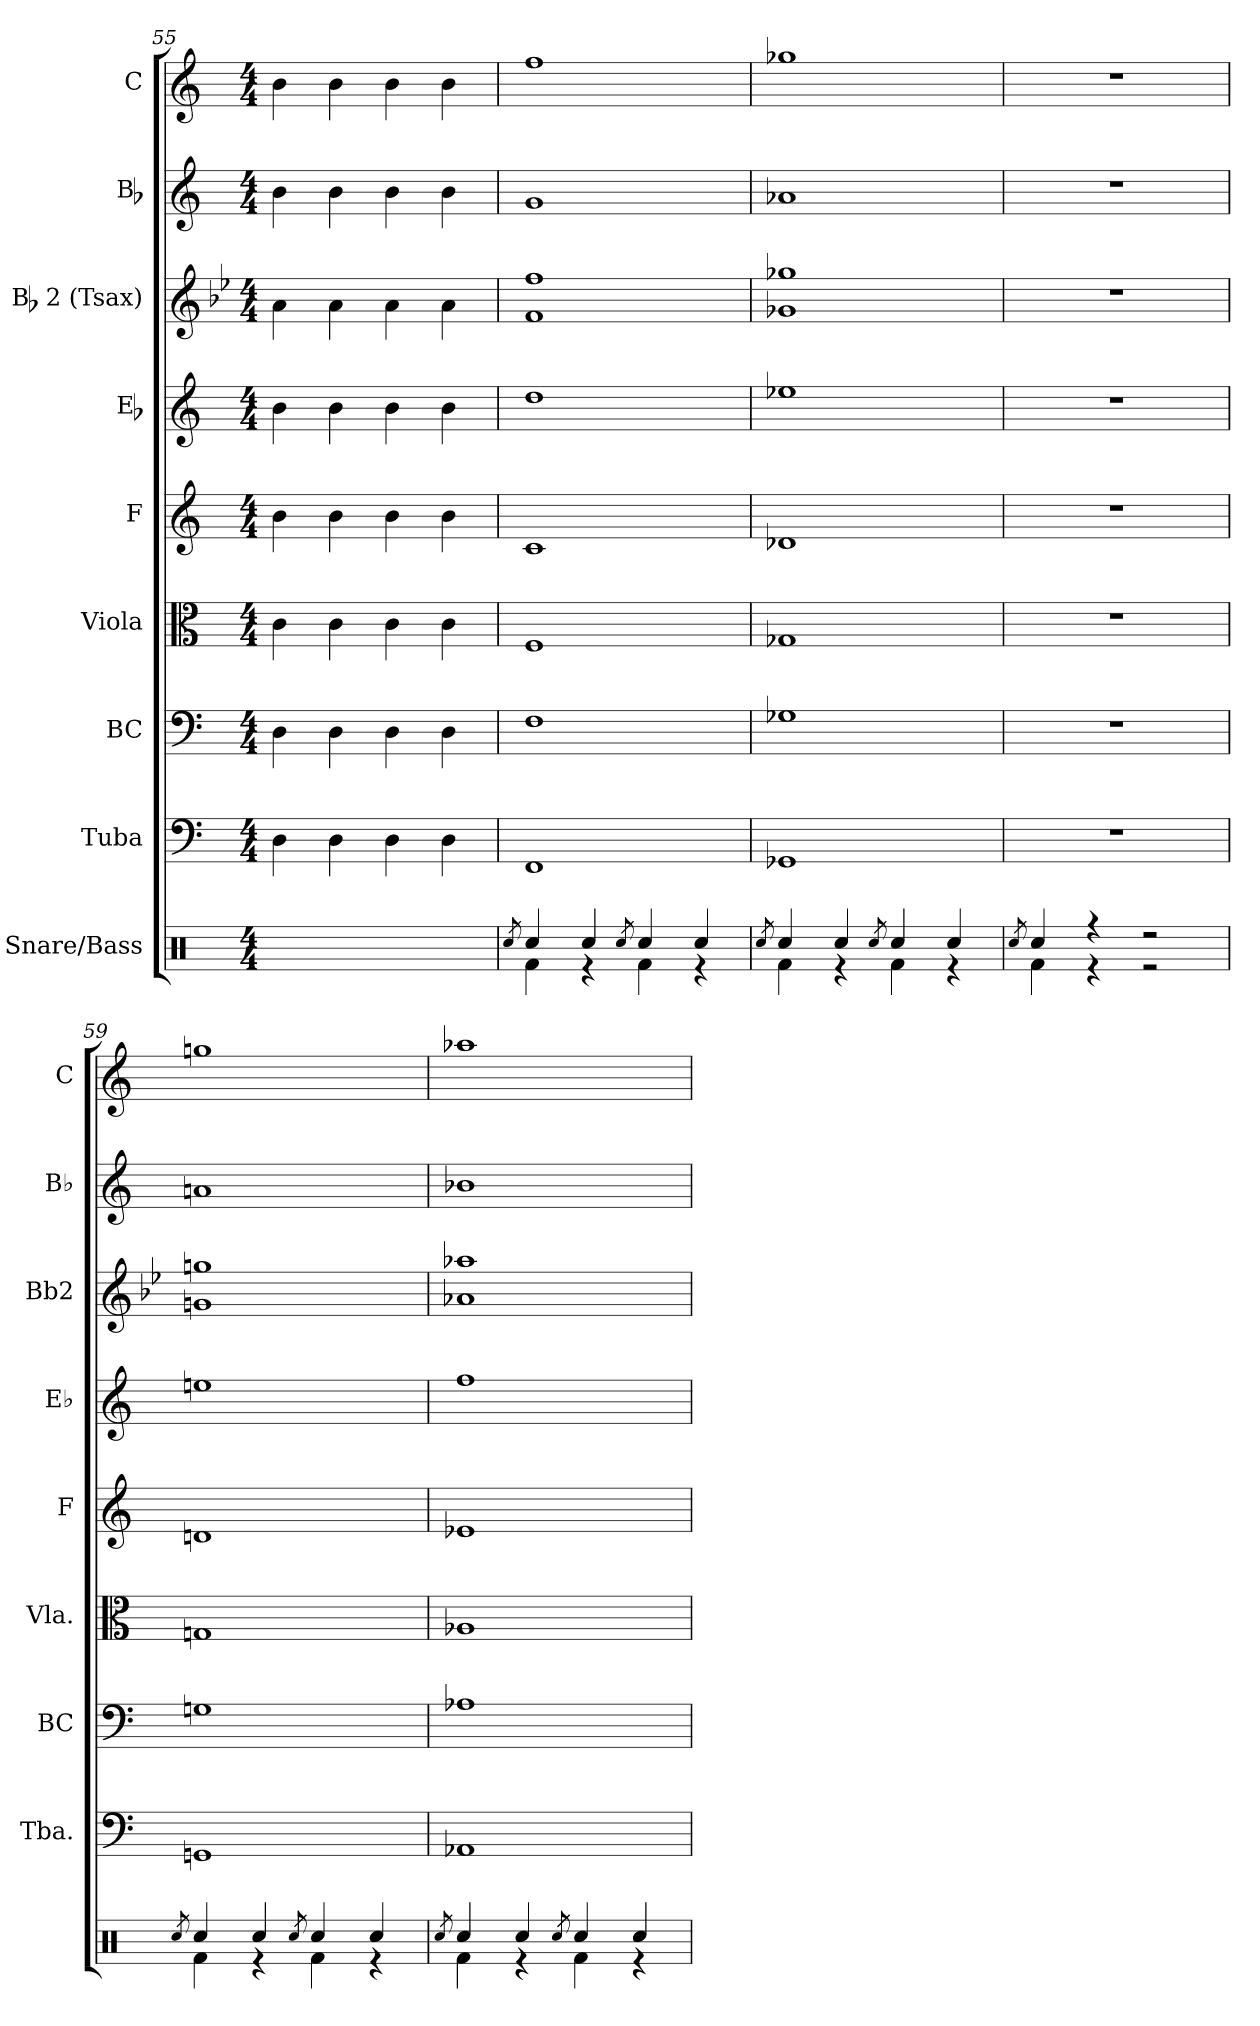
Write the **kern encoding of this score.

**kern	**kern	**kern	**kern	**kern	**kern	**kern	**kern	**kern
*part9	*part8	*part7	*part6	*part5	*part4	*part3	*part2	*part1
*staff9	*staff8	*staff7	*staff6	*staff5	*staff4	*staff3	*staff2	*staff1
*I"Snare/Bass	*I"Tuba	*I"BC	*I"Viola	*I"F	*I"Eb	*I"Bb 2 (Tsax)	*I"Bb	*I"C
*	*I'Tba.	*I'BC	*I'Vla.	*I'F	*I'Eb	*I'Bb2	*I'Bb	*I'C
*clefX	*clefF4	*clefF4	*clefC3	*clefG2	*clefG2	*clefG2	*clefG2	*clefG2
*	*	*	*	*ITrd4c7	*ITrd5c9	*ITrd8c14	*ITrd1c2	*
*k[]	*k[]	*k[]	*k[]	*k[b-]	*k[b-e-a-]	*k[b-e-]	*k[b-e-]	*k[]
*M4/4	*M4/4	*M4/4	*M4/4	*M4/4	*M4/4	*M4/4	*M4/4	*M4/4
=55	=55	=55	=55	=55	=55	=55	=55	=55
4Ri\	4Di\	4Di\	4ci\	4ei\	4di\	4Ai\	4ai\	4bi\
4Ri\	4Di\	4Di\	4ci\	4ei\	4di\	4Ai\	4ai\	4bi\
4Ri\	4Di\	4Di\	4ci\	4ei\	4di\	4Ai\	4ai\	4bi\
4Ri\	4Di\	4Di\	4ci\	4ei\	4di\	4Ai\	4ai\	4bi\
=56	=56	=56	=56	=56	=56	=56	=56	=56
8qRcci/	.	.	.	.	.	.	.	.
*^	*	*	*	*	*	*	*	*
4Rcci/	4Rfi\	1FFi	1Fi	1Fi	1Fi	1fi	1Fi 1fi	1fi	1ffi
4Rcci/	4r	.	.	.	.	.	.	.	.
8qRcci/	.	.	.	.	.	.	.	.	.
4Rcci/	4Rfi\	.	.	.	.	.	.	.	.
4Rcci/	4r	.	.	.	.	.	.	.	.
=57	=57	=57	=57	=57	=57	=57	=57	=57	=57
8qRcci/	.	.	.	.	.	.	.	.	.
4Rcci/	4Rfi\	1GG-Xi	1G-Xi	1G-Xi	1G-Xi	1g-Xi	1G-Xi 1g-Xi	1g-Xi	1gg-Xi
4Rcci/	4r	.	.	.	.	.	.	.	.
8qRcci/	.	.	.	.	.	.	.	.	.
4Rcci/	4Rfi\	.	.	.	.	.	.	.	.
4Rcci/	4r	.	.	.	.	.	.	.	.
=58	=58	=58	=58	=58	=58	=58	=58	=58	=58
8qRcci/	.	.	.	.	.	.	.	.	.
4Rcci/	4Rfi\	1r	1r	1r	1r	1r	1r	1r	1r
4r	4r	.	.	.	.	.	.	.	.
2r	2r	.	.	.	.	.	.	.	.
=59	=59	=59	=59	=59	=59	=59	=59	=59	=59
8qRcci/	.	.	.	.	.	.	.	.	.
4Rcci/	4Rfi\	1GGni	1Gni	1Gni	1Gni	1gni	1Gni 1gni	1gni	1ggni
4Rcci/	4r	.	.	.	.	.	.	.	.
8qRcci/	.	.	.	.	.	.	.	.	.
4Rcci/	4Rfi\	.	.	.	.	.	.	.	.
4Rcci/	4r	.	.	.	.	.	.	.	.
=60	=60	=60	=60	=60	=60	=60	=60	=60	=60
8qRcci/	.	.	.	.	.	.	.	.	.
4Rcci/	4Rfi\	1AA-Xi	1A-Xi	1A-Xi	1A-Xi	1a-i	1A-Xi 1a-Xi	1a-Xi	1aa-Xi
4Rcci/	4r	.	.	.	.	.	.	.	.
8qRcci/	.	.	.	.	.	.	.	.	.
4Rcci/	4Rfi\	.	.	.	.	.	.	.	.
4Rcci/	4r	.	.	.	.	.	.	.	.
*v	*v	*	*	*	*	*	*	*	*
=	=	=	=	=	=	=	=	=
*-	*-	*-	*-	*-	*-	*-	*-	*-
